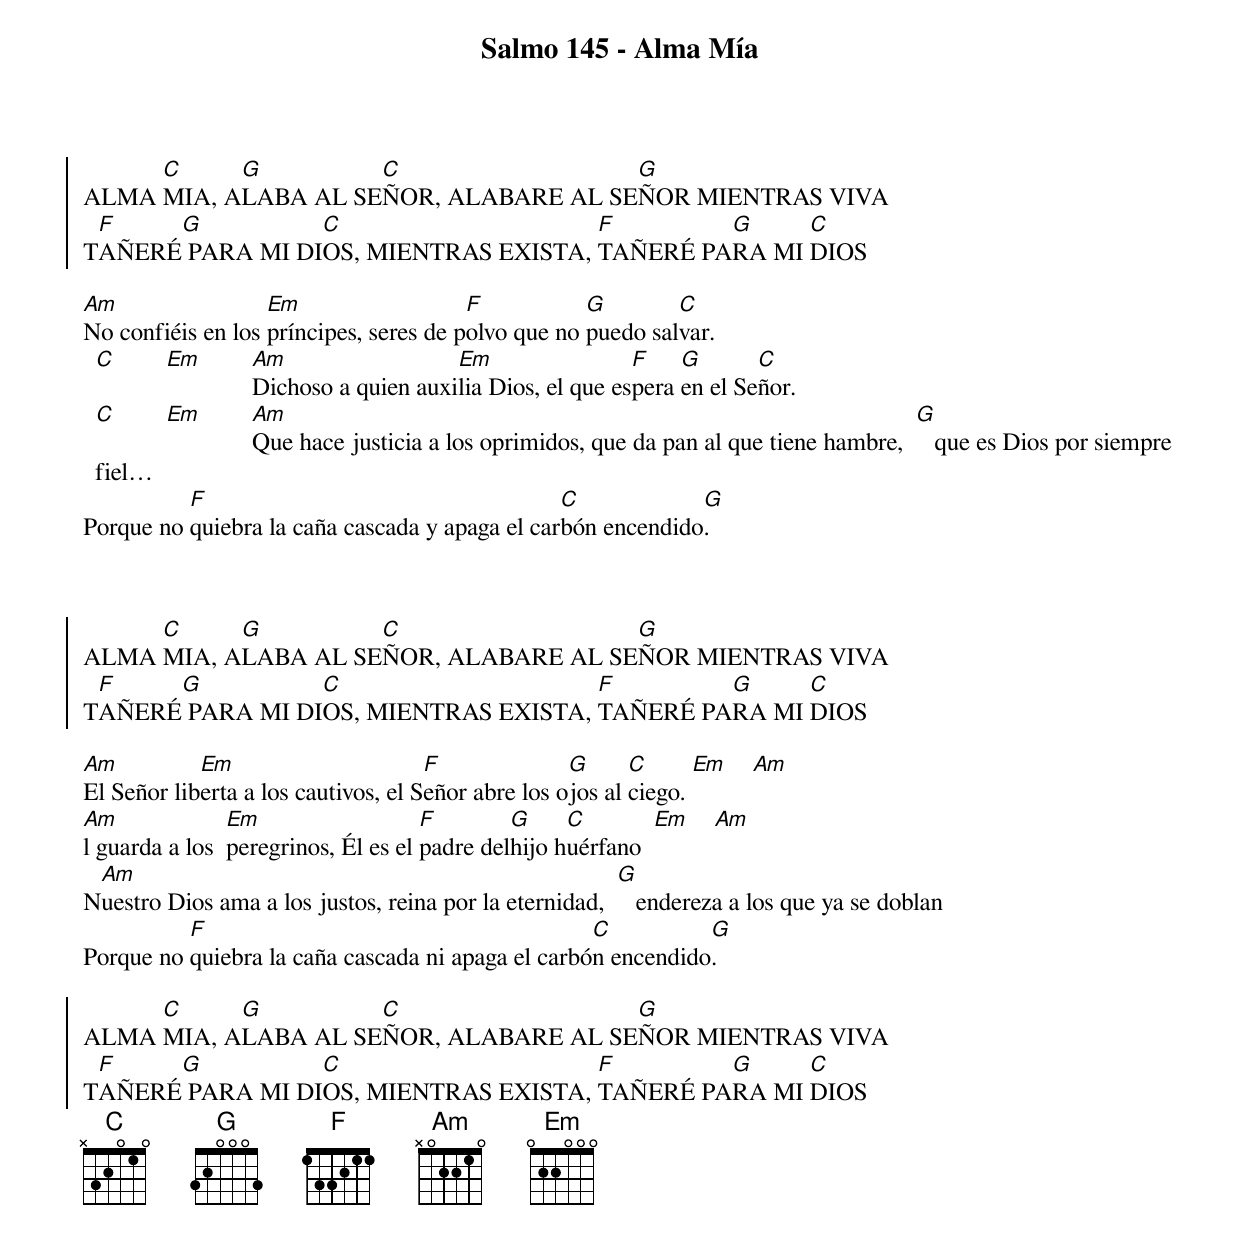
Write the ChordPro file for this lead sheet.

{title: Salmo 145 - Alma Mía}
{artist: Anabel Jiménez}
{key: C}
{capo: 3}


{soc}
ALMA [C]MIA, A[G]LABA AL SE[C]ÑOR, ALABARE AL SE[G]ÑOR MIENTRAS VIVA
T[F]AÑERÉ[G] PARA MI DI[C]OS, MIENTRAS EXISTA, [F]TAÑERÉ PA[G]RA MI [C]DIOS
{eoc}

[Am]No confiéis en los [Em]príncipes, seres de p[F]olvo que no [G]puedo sal[C]var.
  [C]        [Em]        [Am]Dichoso a quien auxi[Em]lia Dios, el que es[F]pera [G]en el Se[C]ñor.
  [C]        [Em]        [Am]Que hace justicia a los oprimidos, que da pan al que tiene hambre,  [G]   que es Dios por siempre fiel…
Porque no [F]quiebra la caña cascada y apaga el car[C]bón encendido[G].



{soc}
ALMA [C]MIA, A[G]LABA AL SE[C]ÑOR, ALABARE AL SE[G]ÑOR MIENTRAS VIVA
T[F]AÑERÉ[G] PARA MI DI[C]OS, MIENTRAS EXISTA, [F]TAÑERÉ PA[G]RA MI [C]DIOS
{eoc}

[Am]El Señor lib[Em]erta a los cautivos, el S[F]eñor abre los o[G]jos al [C]ciego. [Em]    [Am]
[Am]l guarda a los  [Em]peregrinos, Él es el [F]padre del[G]hijo h[C]uérfano  [Em]    [Am]
N[Am]uestro Dios ama a los justos, reina por la eternidad,  [G]   endereza a los que ya se doblan
Porque no [F]quiebra la caña cascada ni apaga el carbó[C]n encendido[G].

{soc}
ALMA [C]MIA, A[G]LABA AL SE[C]ÑOR, ALABARE AL SE[G]ÑOR MIENTRAS VIVA
T[F]AÑERÉ[G] PARA MI DI[C]OS, MIENTRAS EXISTA, [F]TAÑERÉ PA[G]RA MI [C]DIOS
{eoc}
